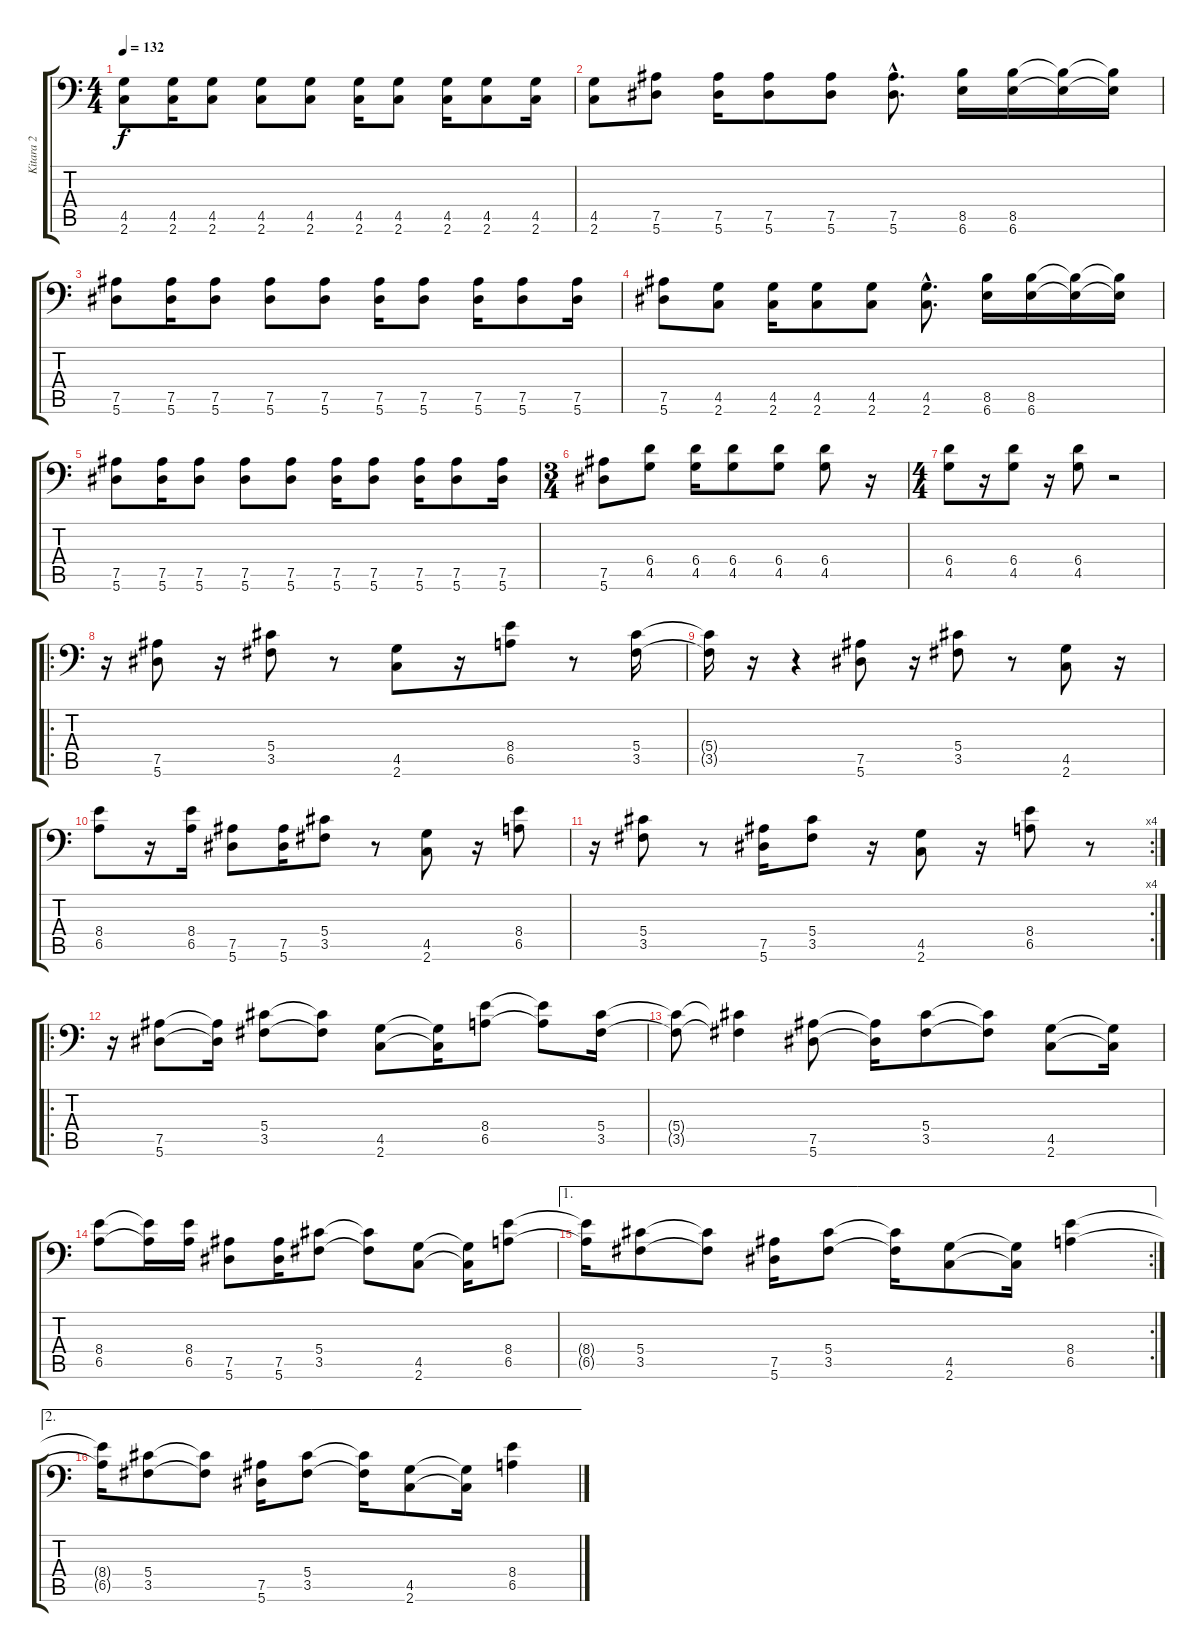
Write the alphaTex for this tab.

\track ("Kitara 2" "Kitara 2") {instrument distortionguitar}
\staff {score tabs}
\tuning (Bb3 F3 Db3 Ab2 Eb2 Bb1) {hide}
\ts (4 4)
\tempo 132
\clef f4
\ks c
(4.5 2.6).8{dy f} (4.5 2.6).16 (4.5 2.6).8 (4.5 2.6).8 (4.5 2.6).8 (4.5 2.6).16 (4.5 2.6).8 (4.5 2.6).16 (4.5 2.6).8 (4.5 2.6).16 |
(4.5 2.6).8 (7.5 5.6).8 (7.5 5.6).16 (7.5 5.6).8 (7.5 5.6).8 (7.5{hac} 5.6{hac}).8{d} (8.5 6.6).16 (8.5 6.6).16 (8.5{t} 6.6{t}).16 (8.5{t} 6.6{t}).16 |
(7.5 5.6).8 (7.5 5.6).16 (7.5 5.6).8 (7.5 5.6).8 (7.5 5.6).8 (7.5 5.6).16 (7.5 5.6).8 (7.5 5.6).16 (7.5 5.6).8 (7.5 5.6).16 |
(7.5 5.6).8 (4.5 2.6).8 (4.5 2.6).16 (4.5 2.6).8 (4.5 2.6).8 (4.5{hac} 2.6{hac}).8{d} (8.5 6.6).16 (8.5 6.6).16 (8.5{t} 6.6{t}).16 (8.5{t} 6.6{t}).16 |
(7.5 5.6).8 (7.5 5.6).16 (7.5 5.6).8 (7.5 5.6).8 (7.5 5.6).8 (7.5 5.6).16 (7.5 5.6).8 (7.5 5.6).16 (7.5 5.6).8 (7.5 5.6).16 |
\ts (3 4)
(7.5 5.6).8 (6.4 4.5).8 (6.4 4.5).16 (6.4 4.5).8 (6.4 4.5).8 (6.4 4.5).8 r.16 |
\ts (4 4)
(6.4 4.5).8 r.16 (6.4 4.5).8 r.16 (6.4 4.5).8 r.2 |
\ro
r.16 (7.5 5.6).8 r.16 (5.4 3.5).8 r.8 (4.5 2.6).8 r.16 (8.4 6.5).8 r.8 (5.4 3.5).16 |
(5.4{t} 3.5{t}).16 r.16 r.4 (7.5 5.6).8 r.16 (5.4 3.5).8 r.8 (4.5 2.6).8 r.16 |
(8.4 6.5).8 r.16 (8.4 6.5).16 (7.5 5.6).8 (7.5 5.6).16 (5.4 3.5).8 r.8 (4.5 2.6).8 r.16 (8.4 6.5).8 |
\rc 4
r.16 (5.4 3.5).8 r.8 (7.5 5.6).16 (5.4 3.5).8 r.16 (4.5 2.6).8 r.16 (8.4 6.5).8 r.8 |
\ro
r.16 (7.5 5.6).8 (7.5{t} 5.6{t}).16 (5.4 3.5).8 (5.4{t} 3.5{t}).8 (4.5 2.6).8 (4.5{t} 2.6{t}).16 (8.4 6.5).8 (8.4{t} 6.5{t}).8 (5.4 3.5).16 |
(5.4{t} 3.5{t}).8 (5.4{t} 3.5{t}).4 (7.5 5.6).8 (7.5{t} 5.6{t}).16 (5.4 3.5).8 (5.4{t} 3.5{t}).8 (4.5 2.6).8 (4.5{t} 2.6{t}).16 |
(8.4 6.5).8 (8.4{t} 6.5{t}).16 (8.4 6.5).16 (7.5 5.6).8 (7.5 5.6).16 (5.4 3.5).8 (5.4{t} 3.5{t}).8 (4.5 2.6).8 (4.5{t} 2.6{t}).16 (8.4 6.5).8 |
\ae 1
\rc 2
(8.4{t} 6.5{t}).16 (5.4 3.5).8 (5.4{t} 3.5{t}).8 (7.5 5.6).16 (5.4 3.5).8 (5.4{t} 3.5{t}).16 (4.5 2.6).8 (4.5{t} 2.6{t}).16 (8.4 6.5).4 |
\ae 2
(8.4{t} 6.5{t}).16 (5.4 3.5).8 (5.4{t} 3.5{t}).8 (7.5 5.6).16 (5.4 3.5).8 (5.4{t} 3.5{t}).16 (4.5 2.6).8 (4.5{t} 2.6{t}).16 (8.4 6.5).4
